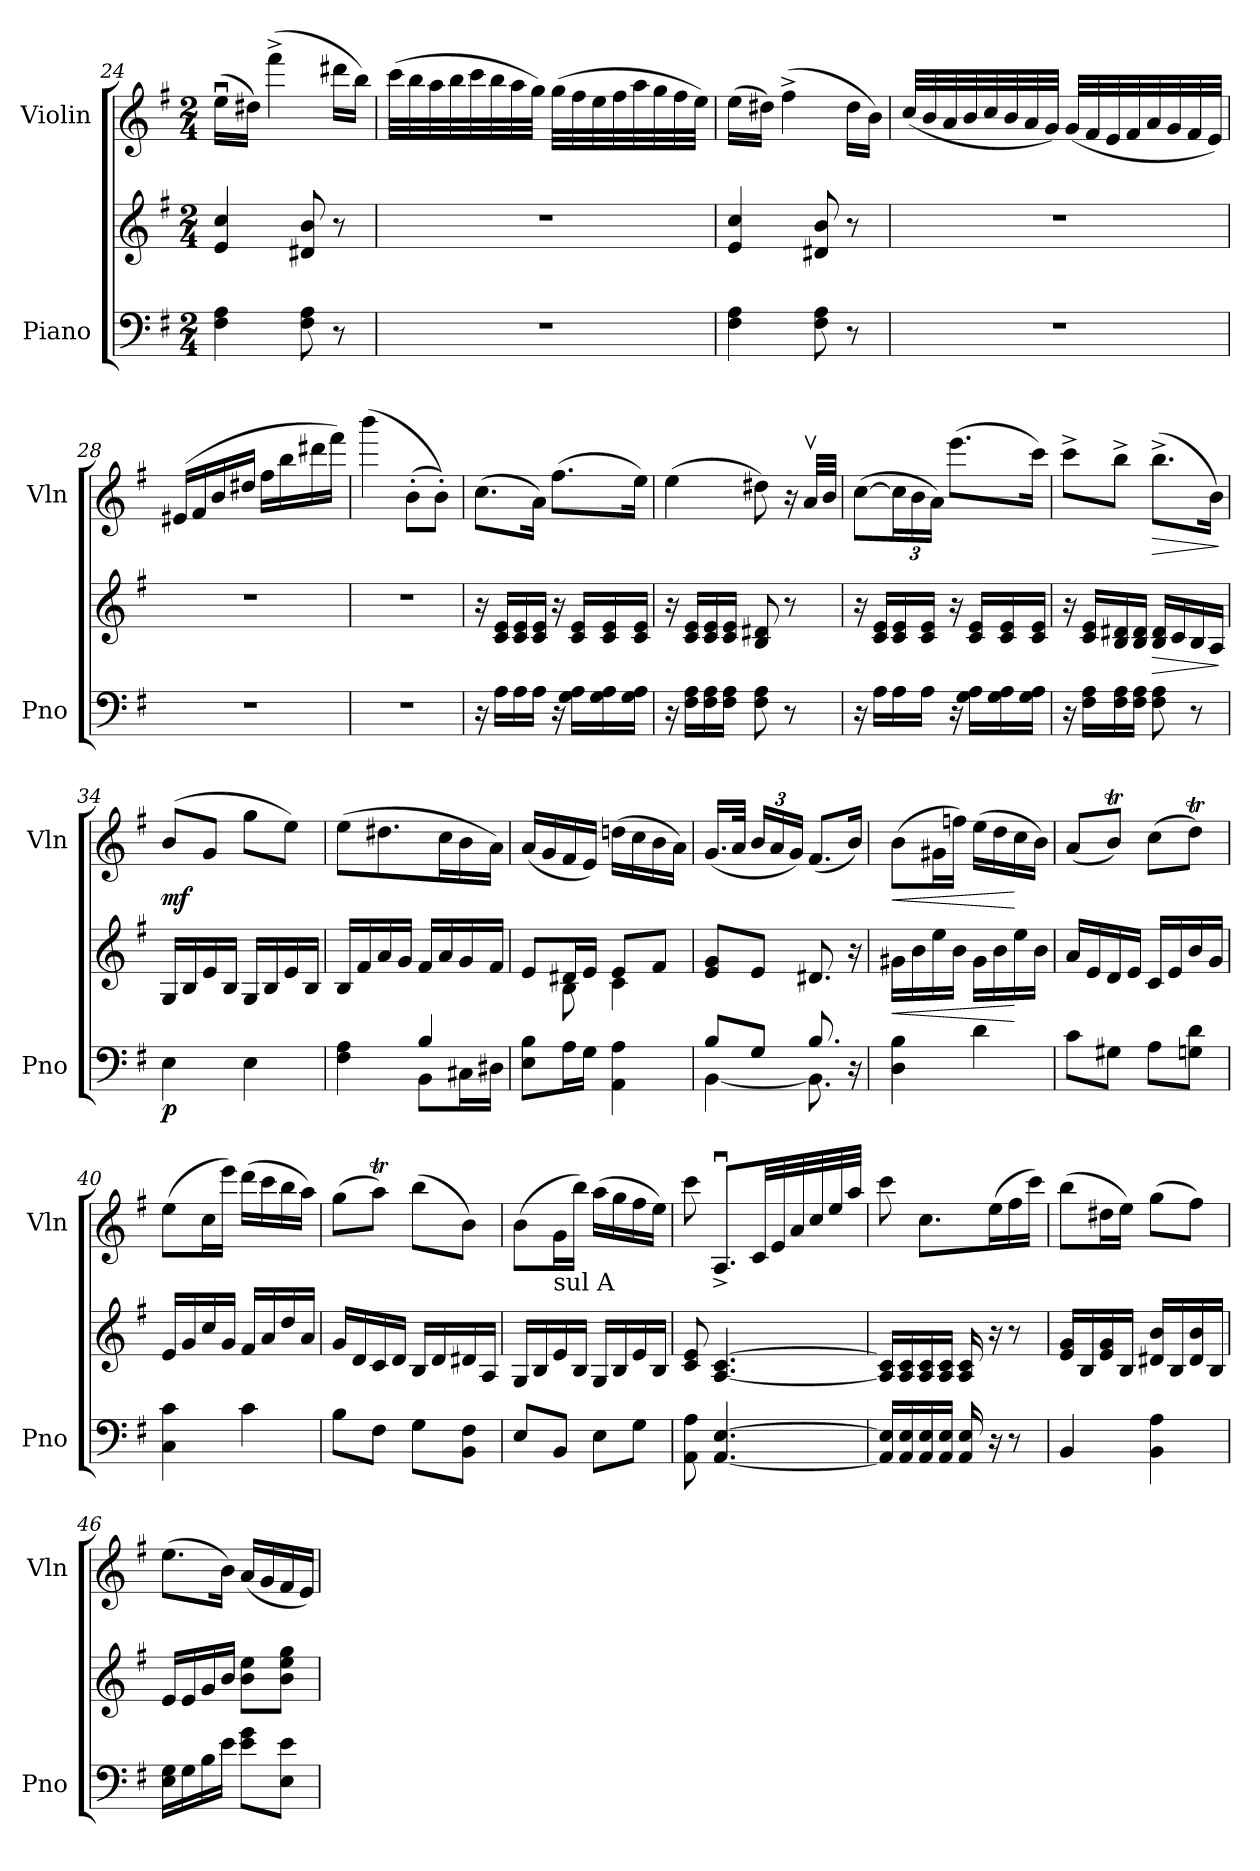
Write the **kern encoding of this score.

**kern	**kern	**dynam	**kern	**dynam
*part2	*part2	*part2	*part1	*part1
*staff3	*staff2	*staff2/3	*staff1	*staff1
*I"Piano	*	*	*I"Violin	*
*I'Pno	*	*	*I'Vln	*
*clefF4	*clefG2	*	*clefG2	*
*k[f#]	*k[f#]	*	*k[f#]	*
*M2/4	*M2/4	*	*M2/4	*
=24	=24	=24	=24	=24
4F#\ 4A\	4e/ 4cc/	.	(16eeu\LL	.
.	.	.	16dd#X\JJ)	.
.	.	.	(4fff#^\	.
8F#\ 8A\	8d#X/ 8b/	.	.	.
8r	8r	.	16ddd#X\LL	.
.	.	.	16bb\JJ)	.
=25	=25	=25	=25	=25
2r	2r	.	(32ccc\LLL	.
.	.	.	32bb\	.
.	.	.	32aa\	.
.	.	.	32bb\	.
.	.	.	32ccc\	.
.	.	.	32bb\	.
.	.	.	32aa\	.
.	.	.	32gg\JJJ)	.
.	.	.	(32gg\LLL	.
.	.	.	32ff#\	.
.	.	.	32ee\	.
.	.	.	32ff#\	.
.	.	.	32aa\	.
.	.	.	32gg\	.
.	.	.	32ff#\	.
.	.	.	32ee\JJJ)	.
!!LO:LB:g=z
=26	=26	=26	=26	=26
4F#\ 4A\	4e/ 4cc/	.	(16ee\LL	.
.	.	.	16dd#X\JJ)	.
.	.	.	(4ff#^\	.
8F#\ 8A\	8d#X/ 8b/	.	.	.
8r	8r	.	16dd#\LL	.
.	.	.	16b\JJ)	.
=27	=27	=27	=27	=27
2r	2r	.	(32cc/LLL	.
.	.	.	32b/	.
.	.	.	32a/	.
.	.	.	32b/	.
.	.	.	32cc/	.
.	.	.	32b/	.
.	.	.	32a/	.
.	.	.	32g/JJJ)	.
.	.	.	(32g/LLL	.
.	.	.	32f#/	.
.	.	.	32e/	.
.	.	.	32f#/	.
.	.	.	32a/	.
.	.	.	32g/	.
.	.	.	32f#/	.
.	.	.	32e/JJJ)	.
=28	=28	=28	=28	=28
2r	2r	.	(16e#X/LL	.
.	.	.	16f#/	.
.	.	.	16b/	.
.	.	.	16dd#X/JJ	.
.	.	.	16ff#\LL	.
.	.	.	16bb\	.
.	.	.	16ddd#X\	.
.	.	.	16fff#\JJ)	.
=29	=29	=29	=29	=29
2r	2r	.	(4bbb\	.
.	.	.	(8b'\L	.
.	.	.	8b'\J))	.
!!LO:PB:g=z
=30	=30	=30	=30	=30
16r	16r	.	(8.cc\L	.
16A\LL	16c/ 16e/LL	.	.	.
16A\	16c/ 16e/	.	.	.
!	!	!	!	!LO:DY:b
16A\JJ	16c/ 16e/JJ	.	16a\Jk)	other-dynamics
16r	16r	.	(8.ff#\L	.
16G\ 16A\LL	16c/ 16e/LL	.	.	.
16G\ 16A\	16c/ 16e/	.	.	.
16G\ 16A\JJ	16c/ 16e/JJ	.	16ee\Jk)	.
=31	=31	=31	=31	=31
16r	16r	.	(4ee\	.
16F#\ 16A\LL	16c/ 16e/LL	.	.	.
16F#\ 16A\	16c/ 16e/	.	.	.
16F#\ 16A\JJ	16c/ 16e/JJ	.	.	.
8F#\ 8A\	8B/ 8d#X/	.	8dd#X\)	.
8r	8r	.	16r	.
.	.	.	32av/LLL	.
.	.	.	32b/JJJ	.
=32	=32	=32	=32	=32
16r	16r	.	([8cc\L	.
16A\LL	16c/ 16e/LL	.	.	.
*	*	*	*Xbrackettup	*
16A\	16c/ 16e/	.	24cc\L]	.
.	.	.	24b\	.
16A\JJ	16c/ 16e/JJ	.	.	.
.	.	.	24a\JJ)	.
16r	16r	.	(8.eee\L	.
16G\ 16A\LL	16c/ 16e/LL	.	.	.
16G\ 16A\	16c/ 16e/	.	.	.
16G\ 16A\JJ	16c/ 16e/JJ	.	16ccc\Jk)	.
=33	=33	=33	=33	=33
16r	16r	.	8ccc^\L	.
16F#\ 16A\LL	16c/ 16e/LL	.	.	.
16F#\ 16A\	16B/ 16d#X/	.	8bb^\J	.
16F#\ 16A\JJ	16B/ 16d#/JJ	.	.	.
!	!	!LO:HP:b	!	!LO:HP:b
8F#\ 8A\	16B/ 16d#/LL	>	(8.bb^\L	>
.	16c/	.	.	.
8r	16B/	.	.	.
.	16A/JJ	.	16b\Jk)	.
.	.	]	.	]
=34	=34	=34	=34	=34
!	!	!LO:DY:b=2	!	!LO:DY:b
4E\	16G/LL	p	(8b/L	mf
.	16B/	.	.	.
.	16e/	.	8g/J	.
.	16B/JJ	.	.	.
4E\	16G/LL	.	8gg\L	.
.	16B/	.	.	.
.	16e/	.	8ee\J)	.
.	16B/JJ	.	.	.
!!LO:LB:g=z
=35	=35	=35	=35	=35
*^	*	*	*	*
4F#\ 4A\	4ryy	16B/LL	.	(8ee\L	.
.	.	16f#/	.	.	.
.	.	16a/	.	8.dd#X\	.
.	.	16g/JJ	.	.	.
4B/	8BB\L	16f#/LL	.	.	.
.	.	16a/	.	16cc\L	.
.	16C#X\L	16g/	.	16b\	.
.	16D#X\JJ	16f#/JJ	.	16a\JJ)	.
*v	*v	*	*	*	*
=36	=36	=36	=36	=36
*	*^	*	*	*
8E\ 8B\L	8e/L	8ryy	.	(16a/LL	.
.	.	.	.	16g/	.
16A\L	16d#X/L	8B\	.	16f#/	.
16G\JJ	16e/JJ	.	.	16e/JJ)	.
4AA\ 4A\	8e/L	4c\	.	(16ddn\LL	.
.	.	.	.	16cc\	.
.	8f#/J	.	.	16b\	.
.	.	.	.	16a\JJ)	.
*	*v	*v	*	*	*
=37	=37	=37	=37	=37
*^	*	*	*	*
8B/L	[4BB\	8e/ 8g/L	.	(16.g/LL	.
.	.	.	.	32a/JJk	.
8G/J	.	8e/J	.	24b/LL	.
.	.	.	.	24a/	.
.	.	.	.	24g/JJ)	.
8.B/	8.BB\]	8.d#X/	.	(8.f#/L	.
16r	16ryy	16r	.	16b/Jk)	.
=38	=38	=38	=38	=38	=38
!	!	!	!LO:HP:b	!	!LO:HP:b
*v	*v	*	*	*	*
4D\ 4B\	16g#X\LL	<	(8b\L	<
.	16b\	.	.	.
.	16ee\	.	16g#X\L	.
.	16b\JJ	.	16ffn\JJ)	.
4d\	16g#\LL	.	(16ee\LL	.
.	16b\	.	16dd\	.
.	16ee\	[	16cc\	[
.	16b\JJ	.	16b\JJ)	.
=39	=39	=39	=39	=39
8c\L	16a/LL	.	(8a/L	.
.	16e/	.	.	.
8G#X\J	16d/	.	8bt/J)	.
.	16e/JJ	.	.	.
8A\L	16c/LL	.	(8cc\L	.
.	16e/	.	.	.
8Gn\ 8d\J	16b/	.	8ddT\J)	.
.	16g/JJ	.	.	.
=40	=40	=40	=40	=40
4C\ 4c\	16e/LL	.	(8ee\L	.
.	16g/	.	.	.
.	16cc/	.	16cc\L	.
.	16g/JJ	.	16eee\JJ)	.
4c\	16f#/LL	.	(16ddd\LL	.
.	16a/	.	16ccc\	.
.	16dd/	.	16bb\	.
.	16a/JJ	.	16aa\JJ)	.
!!LO:LB:g=z
=41	=41	=41	=41	=41
8B\L	16g/LL	.	(8gg\L	.
.	16d/	.	.	.
8F#\J	16c/	.	8aaT\J)	.
.	16d/JJ	.	.	.
8G\L	16B/LL	.	(8bb\L	.
.	16d/	.	.	.
8BB\ 8F#\J	16d#X/	.	8b\J)	.
.	16A/JJ	.	.	.
=42	=42	=42	=42	=42
8E/L	16G/LL	.	(8b\L	.
.	16B/	.	.	.
!	!	!	!LO:TX:b:t=sul A	!
8BB/J	16e/	.	16g\L	.
.	16B/JJ	.	16bb\JJ)	.
8E\L	16G/LL	.	(16aa\LL	.
.	16B/	.	16gg\	.
8G\J	16e/	.	16ff#\	.
.	16B/JJ	.	16ee\JJ)	.
=43	=43	=43	=43	=43
8AA\ 8A\	8c/ 8e/	.	8ccc\	.
[4.AA/ [4.E/	[4.A/ [4.c/	.	8.A^u/L	.
.	.	.	32c/LL	.
.	.	.	32e/	.
.	.	.	32a/	.
.	.	.	32cc/	.
.	.	.	32ee/	.
.	.	.	32aa/JJJ	.
=44	=44	=44	=44	=44
16AA/] 16E/]LL	16A/] 16c/]LL	.	8ccc\	.
16AA/ 16E/	16A/ 16c/	.	.	.
16AA/ 16E/	16A/ 16c/	.	8.cc\L	.
16AA/ 16E/JJ	16A/ 16c/JJ	.	.	.
16AA/ 16E/	16A/ 16c/	.	.	.
16r	16r	.	(16ee\L	.
8r	8r	.	16ff#\	.
.	.	.	16ccc\JJ)	.
=45	=45	=45	=45	=45
4BB/	16e/ 16g/LL	.	(8bb\L	.
.	16B/	.	.	.
.	16e/ 16g/	.	16dd#X\L	.
.	16B/JJ	.	16ee\JJ)	.
4BB\ 4A\	16d#X/ 16b/LL	.	(8gg\L	.
.	16B/	.	.	.
.	16d#/ 16b/	.	8ff#\J)	.
.	16B/JJ	.	.	.
=46	=46	=46	=46	=46
16E\ 16G\LL	16e/LL	.	(8.ee\L	.
16G\	16e/	.	.	.
16B\	16g/	.	.	.
16e\JJ	16b/JJ	.	16b\Jk)	.
8e\ 8g\L	8b\ 8ee\L	.	(16a/LL	.
.	.	.	16g/	.
8E\ 8e\J	8b\ 8ee\ 8gg\J	.	16f#/	.
.	.	.	16e/JJ)	.
=	=	=	=	=
*-	*-	*-	*-	*-
